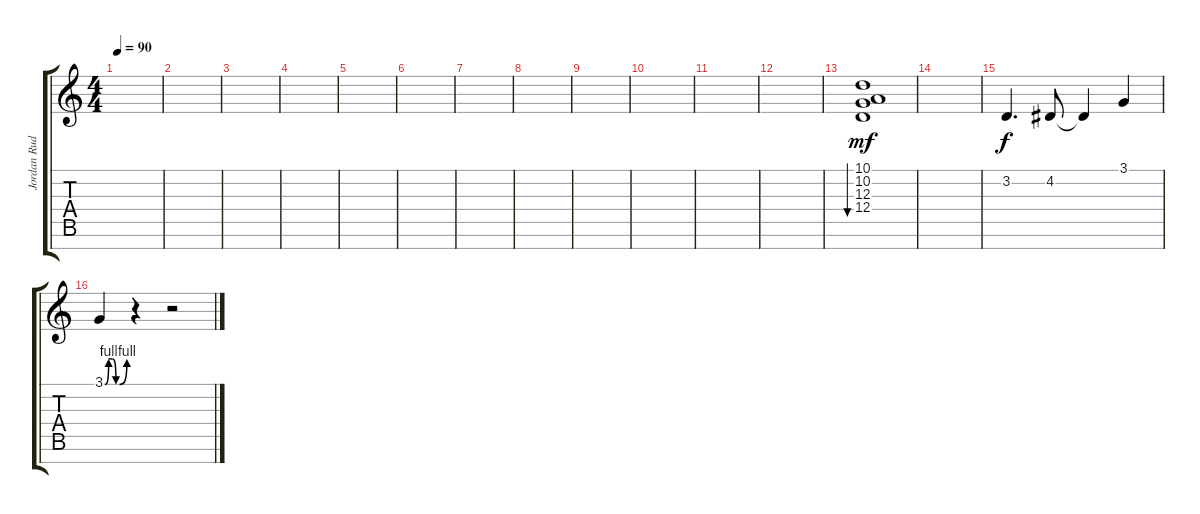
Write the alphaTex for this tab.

\track ("Jordan Rudess" "Jordan Rud") {instrument stringensemble1}
\staff {score tabs}
\tuning (E4 B3 G3 D3 A2 E2 B1) {hide}
\ts (4 4)
\tempo 90
\clef g2
\ks c
|
|
|
|
|
|
|
|
|
|
|
|
(10.1 10.2 12.3 12.4).1{bu 240 dy mf volume 13 instrument sitar} |
|
3.2.4{d dy f} 4.2.8 4.2{t}.4 3.1.4 |
3.1{be (custom 0 0 10 4 20 4 30 0 40 0 60 4)}.4 r.4 r.2
